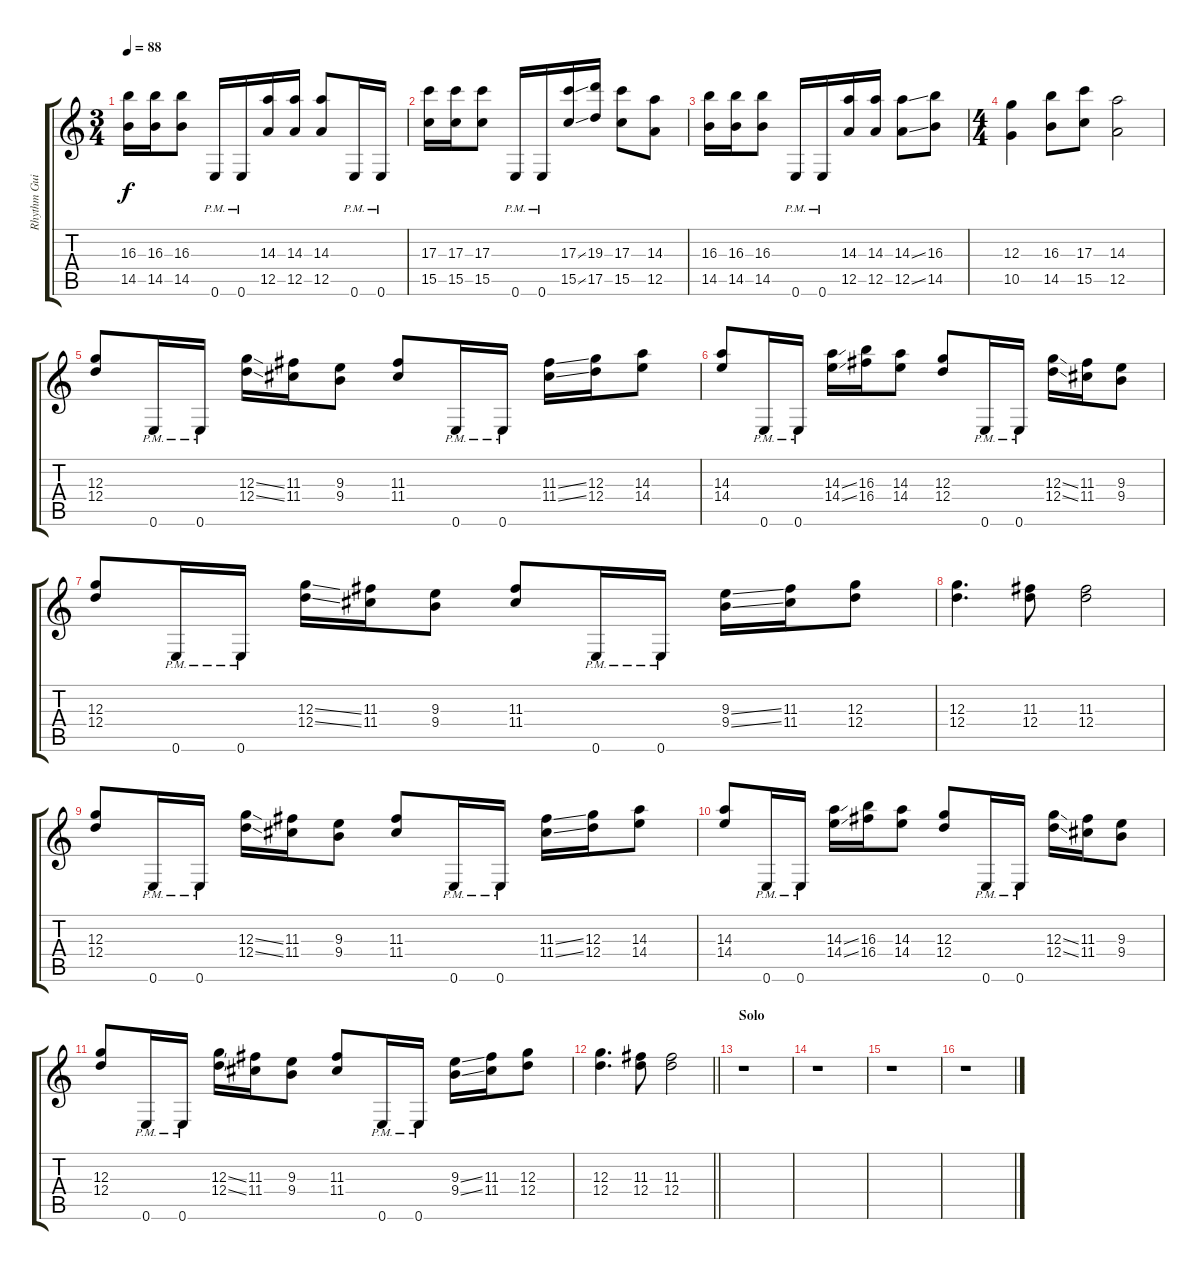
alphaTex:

\track ("Rhythm Guitar II" "Rhythm Gui") {instrument overdrivenguitar}
\staff {score tabs}
\tuning (E4 B3 G3 D3 A2 E2) {hide}
\ts (3 4)
\tempo 88
\clef g2
\ks c
(16.3 14.5).16{dy f} (16.3 14.5).16 (16.3 14.5).8 0.6{pm}.16 0.6{pm}.16 (14.3 12.5).16 (14.3 12.5).16 (14.3 12.5).8 0.6{pm}.16 0.6{pm}.16 |
(17.3 15.5).16 (17.3 15.5).16 (17.3 15.5).8 0.6{pm}.16 0.6{pm}.16 (17.3{ss} 15.5{ss}).16 (19.3 17.5).16 (17.3 15.5).8 (14.3 12.5).8 |
(16.3 14.5).16 (16.3 14.5).16 (16.3 14.5).8 0.6{pm}.16 0.6{pm}.16 (14.3 12.5).16 (14.3 12.5).16 (14.3{ss} 12.5{ss}).8 (16.3 14.5).8 |
\ts (4 4)
(12.3 10.5).4 (16.3 14.5).8 (17.3 15.5).8 (14.3 12.5).2 |
(12.3 12.4).8 0.6{pm}.16 0.6{pm}.16 (12.3{ss} 12.4{ss}).16 (11.3 11.4).16 (9.3 9.4).8 (11.3 11.4).8 0.6{pm}.16 0.6{pm}.16 (11.3{ss} 11.4{ss}).16 (12.3 12.4).16 (14.3 14.4).8 |
(14.3 14.4).8 0.6{pm}.16 0.6{pm}.16 (14.3{ss} 14.4{ss}).16 (16.3 16.4).16 (14.3 14.4).8 (12.3 12.4).8 0.6{pm}.16 0.6{pm}.16 (12.3{ss} 12.4{ss}).16 (11.3 11.4).16 (9.3 9.4).8 |
(12.3 12.4).8 0.6{pm}.16 0.6{pm}.16 (12.3{ss} 12.4{ss}).16 (11.3 11.4).16 (9.3 9.4).8 (11.3 11.4).8 0.6{pm}.16 0.6{pm}.16 (9.3{ss} 9.4{ss}).16 (11.3 11.4).16 (12.3 12.4).8 |
(12.3 12.4).4{d} (11.3 12.4).8 (11.3 12.4).2 |
(12.3 12.4).8 0.6{pm}.16 0.6{pm}.16 (12.3{ss} 12.4{ss}).16 (11.3 11.4).16 (9.3 9.4).8 (11.3 11.4).8 0.6{pm}.16 0.6{pm}.16 (11.3{ss} 11.4{ss}).16 (12.3 12.4).16 (14.3 14.4).8 |
(14.3 14.4).8 0.6{pm}.16 0.6{pm}.16 (14.3{ss} 14.4{ss}).16 (16.3 16.4).16 (14.3 14.4).8 (12.3 12.4).8 0.6{pm}.16 0.6{pm}.16 (12.3{ss} 12.4{ss}).16 (11.3 11.4).16 (9.3 9.4).8 |
(12.3 12.4).8 0.6{pm}.16 0.6{pm}.16 (12.3{ss} 12.4{ss}).16 (11.3 11.4).16 (9.3 9.4).8 (11.3 11.4).8 0.6{pm}.16 0.6{pm}.16 (9.3{ss} 9.4{ss}).16 (11.3 11.4).16 (12.3 12.4).8 |
\barLineRight lightlight
(12.3 12.4).4{d} (11.3 12.4).8 (11.3 12.4).2 |
\section ("" "Solo")
r.1 |
r.1 |
r.1 |
r.1
